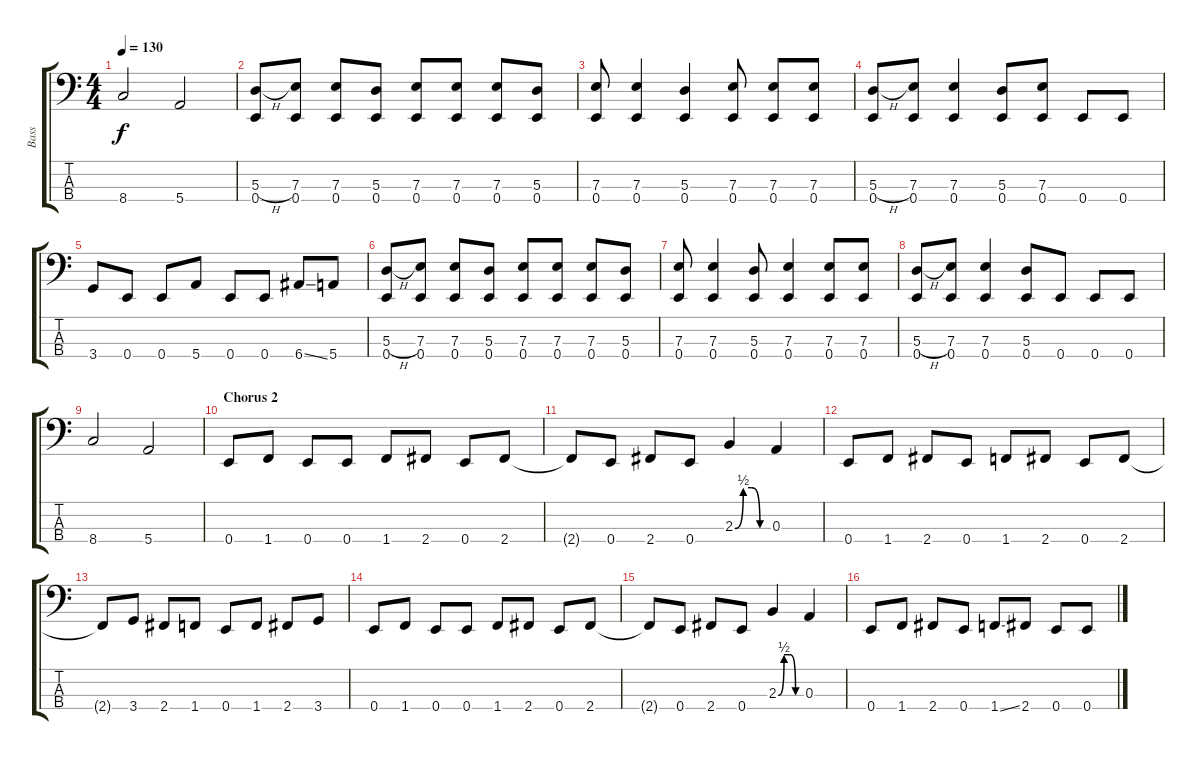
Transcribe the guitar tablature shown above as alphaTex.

\track ("Bass" "Bass") {instrument electricbasspick}
\staff {score tabs}
\tuning (G2 D2 A1 E1) {hide}
\ts (4 4)
\tempo 130
\clef f4
\ks c
8.4.2{dy f} 5.4.2 |
(5.3{h} 0.4).8 (7.3 0.4).8 (7.3 0.4).8 (5.3 0.4).8 (7.3 0.4).8 (7.3 0.4).8 (7.3 0.4).8 (5.3 0.4).8 |
(7.3 0.4).8 (7.3 0.4).4 (5.3 0.4).4 (7.3 0.4).8 (7.3 0.4).8 (7.3 0.4).8 |
(5.3{h} 0.4).8 (7.3 0.4).8 (7.3 0.4).4 (5.3 0.4).8 (7.3 0.4).8 0.4.8 0.4.8 |
3.4.8 0.4.8 0.4.8 5.4.8 0.4.8 0.4.8 6.4{ss}.8 5.4.8 |
(5.3{h} 0.4).8 (7.3 0.4).8 (7.3 0.4).8 (5.3 0.4).8 (7.3 0.4).8 (7.3 0.4).8 (7.3 0.4).8 (5.3 0.4).8 |
(7.3 0.4).8 (7.3 0.4).4 (5.3 0.4).8 (7.3 0.4).4 (7.3 0.4).8 (7.3 0.4).8 |
(5.3{h} 0.4).8 (7.3 0.4).8 (7.3 0.4).4 (5.3 0.4).8 0.4.8 0.4.8 0.4.8 |
8.4.2 5.4.2 |
\section ("" "Chorus 2")
0.4.8 1.4.8 0.4.8 0.4.8 1.4.8 2.4.8 0.4.8 2.4.8 |
2.4{t}.8 0.4.8 2.4.8 0.4.8 2.3{be (custom 0 0 15 2 30 2 45 0 60 0)}.4 0.3.4 |
0.4.8 1.4.8 2.4.8 0.4.8 1.4.8 2.4.8 0.4.8 2.4.8 |
2.4{t}.8 3.4.8 2.4.8 1.4.8 0.4.8 1.4.8 2.4.8 3.4.8 |
0.4.8 1.4.8 0.4.8 0.4.8 1.4.8 2.4.8 0.4.8 2.4.8 |
2.4{t}.8 0.4.8 2.4.8 0.4.8 2.3{be (custom 0 0 15 2 30 2 45 0 60 0)}.4 0.3.4 |
0.4.8 1.4.8 2.4.8 0.4.8 1.4{ss}.8 2.4.8 0.4.8 0.4.8
